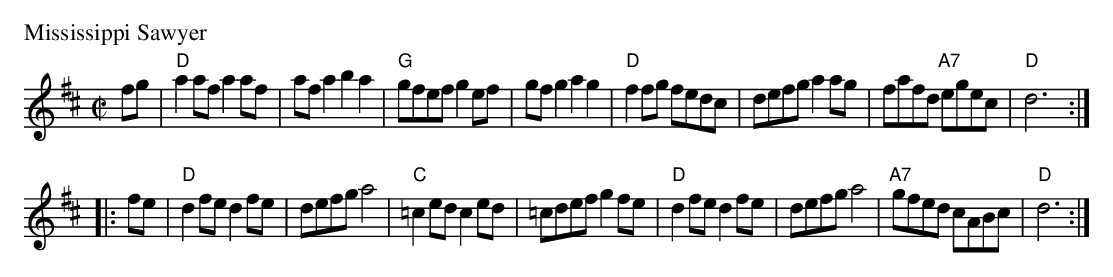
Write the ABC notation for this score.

X:1
P: Mississippi Sawyer
M: C|
L: 1/8
K: D
fg \
| "D"a2af a2af | afa2 b2a2 | "G"gfef g2ef | gfg2 a2g2 \
| "D"f2fg fedc | defg a2ag | fafd "A7"egec | "D"d6 :|
|: fe \
| "D"d2fe d2fe | defg a4 | "C"=c2ed c2ed | =cdef g2fe \
| "D"d2fe d2fe | defg a4 | "A7"gfed cABc | "D"d6 :|
